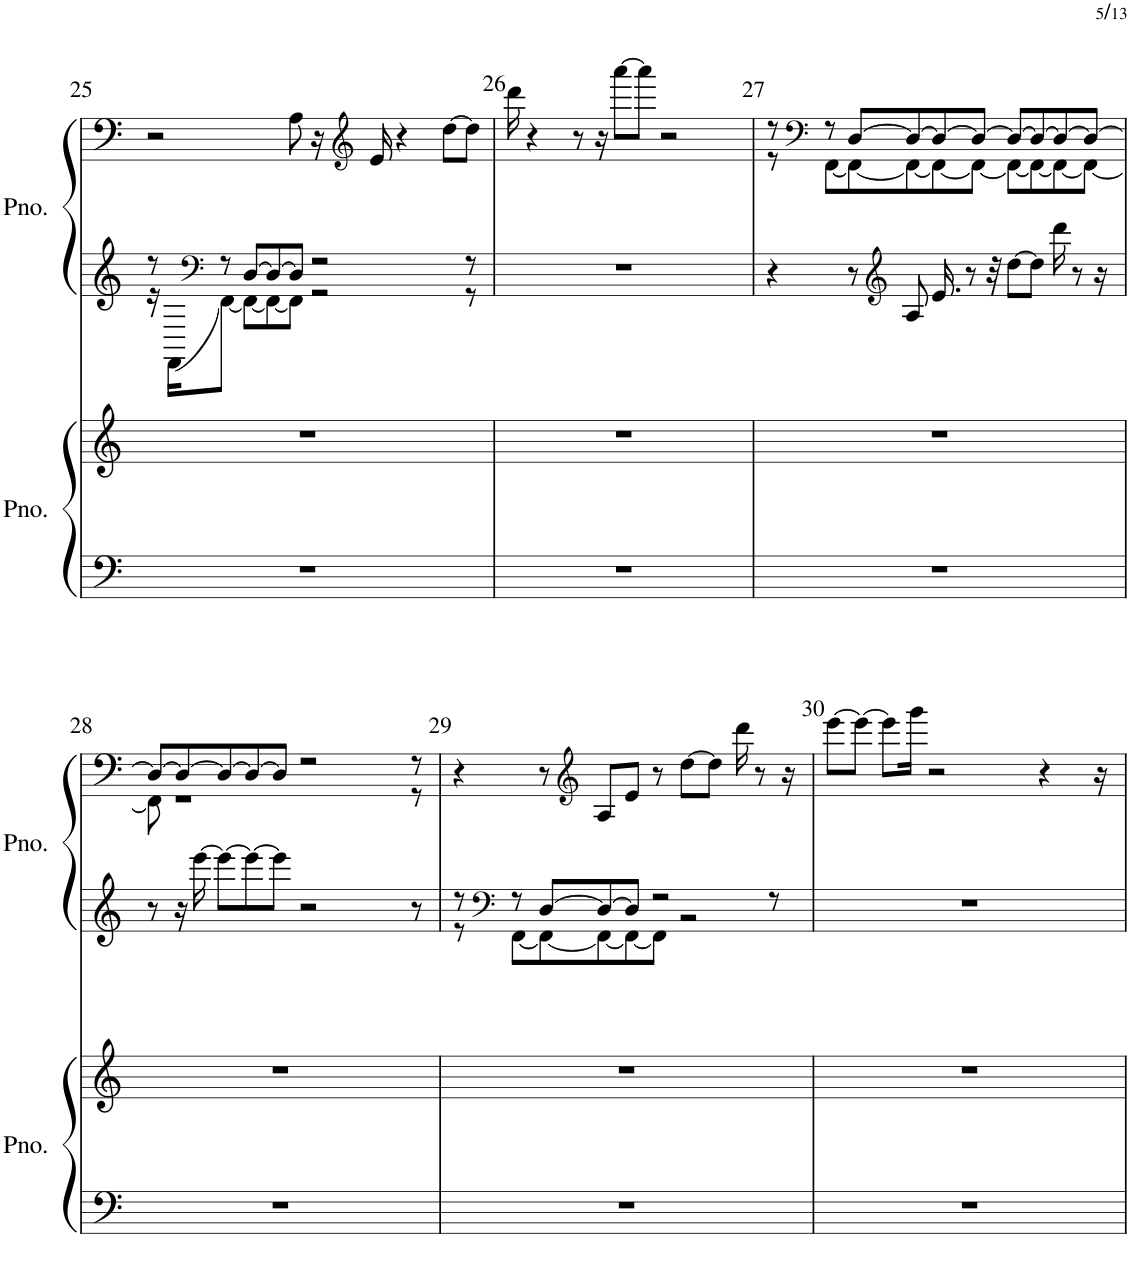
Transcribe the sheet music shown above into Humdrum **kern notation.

**kern	**kern	**kern	**kern
*part2	*part2	*part1	*part1
*staff4	*staff3	*staff2	*staff1
*I"ピアノ	*	*I"ピアノ	*
!!LO:PB:g=z
*clefF4	*clefG2	*clefG2	*clefF4
*k[]	*k[]	*k[]	*k[]
*M5/4	*M5/4	*M5/4	*M5/4
=25	=25	=25	=25
*	*	*^	*
4%5r	4%5r	8r	16r	2r
.	.	.	[16FF\KL	.
*	*	*clefF4	*	*
.	.	8r	8FF\J_	.
.	.	[8D/L	8FF\L_	.
.	.	8D/_	8FF\_	.
.	.	8D/J]	8FF\J]	8A\
.	.	2r	2r	16r
*	*	*	*	*clefG2
.	.	.	.	16e/
.	.	.	.	4r
.	.	.	.	[8dd\L
.	.	8r	8r	8dd\J]
*	*	*v	*v	*
=26	=26	=26	=26
4%5r	4%5r	4%5r	16ddd\
.	.	.	4r
.	.	.	8r
.	.	.	16r
.	.	.	[8aaa\L
.	.	.	8aaa\J]
.	.	.	2r
=27	=27	=27	=27
*	*	*	*^
4%5r	4%5r	4r	8r	8r
*	*	*	*clefF4	*
.	.	.	8r	[8FF\L
.	.	8r	[8D/L	8FF\_
*	*	*clefG2	*	*
.	.	8A/	8D/_	8FF\_
.	.	16.e/	8D/_	8FF\_
.	.	8r	.	.
.	.	.	8D/J_	8FF\J_
.	.	32r	.	.
.	.	[8dd\L	8D/L_	8FF\L_
.	.	8dd\J]	8D/_	8FF\_
.	.	16ddd\	8D/_	8FF\_
.	.	8r	.	.
.	.	.	8D/J_	8FF\J_
.	.	16r	.	.
!!LO:LB:g=z	!!
=28	=28	=28	=28	=28
4%5r	4%5r	8r	8D/L_	8FF\]
.	.	16r	8D/_	1r
.	.	[16eee\	.	.
.	.	8eee\L_	8D/_	.
.	.	8eee\_	8D/_	.
.	.	8eee\J]	8D/J]	.
.	.	2r	2r	.
.	.	8r	8r	8r
*	*	*	*v	*v
=29	=29	=29	=29
*	*	*^	*
4%5r	4%5r	8r	8r	4r
*	*	*clefF4	*	*
.	.	8r	[8FF\L	.
.	.	[8D/L	8FF\_	8r
*	*	*	*	*clefG2
.	.	8D/_	8FF\_	8A/L
.	.	8D/J]	8FF\_	8e/J
.	.	2r	8FF\J]	8r
.	.	.	2r	[8dd\L
.	.	.	.	8dd\J]
.	.	.	.	16ddd\
.	.	.	.	8r
.	.	8r	.	.
.	.	.	.	16r
*	*	*v	*v	*
=30	=30	=30	=30
4%5r	4%5r	4%5r	[8eee\L
.	.	.	8eee\J_
.	.	.	8eee\L]
.	.	.	16ggg\Jk
.	.	.	2r
.	.	.	4r
.	.	.	16r
=	=	=	=
*-	*-	*-	*-
